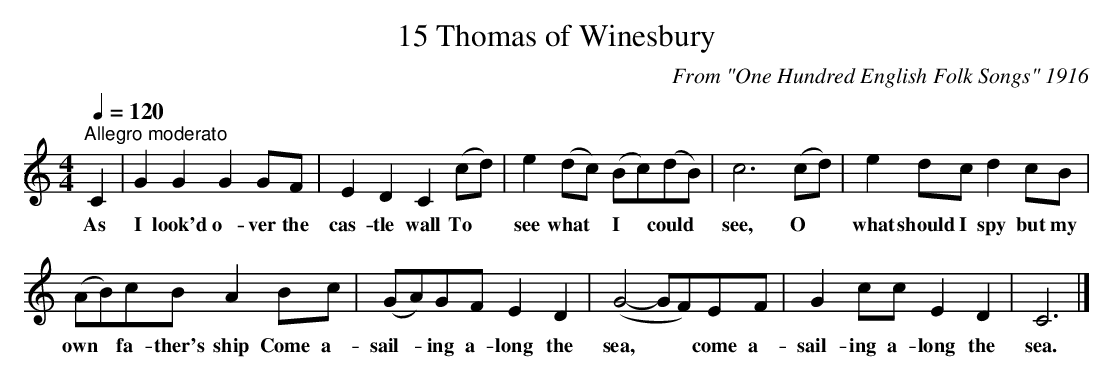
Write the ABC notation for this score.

X:1
T:15 Thomas of Winesbury
C:From "One Hundred English Folk Songs" 1916
Q:1/4=120
L:1/8
M:4/4
K:C
"^Allegro moderato" C2 | G2 G2 G2 GF | E2 D2 C2 (cd) | e2 (dc) (Bc)(dB) | c6 (cd) | e2 dc d2 cB |$
w: As|I look'd o- ver the|cas- tle wall To *|see what * I * could *|see, O *|what should I spy but my|
(AB)cB A2 Bc | (GA)GF E2 D2 | (G4- GF)EF | G2 cc E2 D2 | C6 |]
w: own * fa- ther's ship Come a-|sail- * ing a- long the|sea, * * come a-|sail- ing a- long the|sea.|
